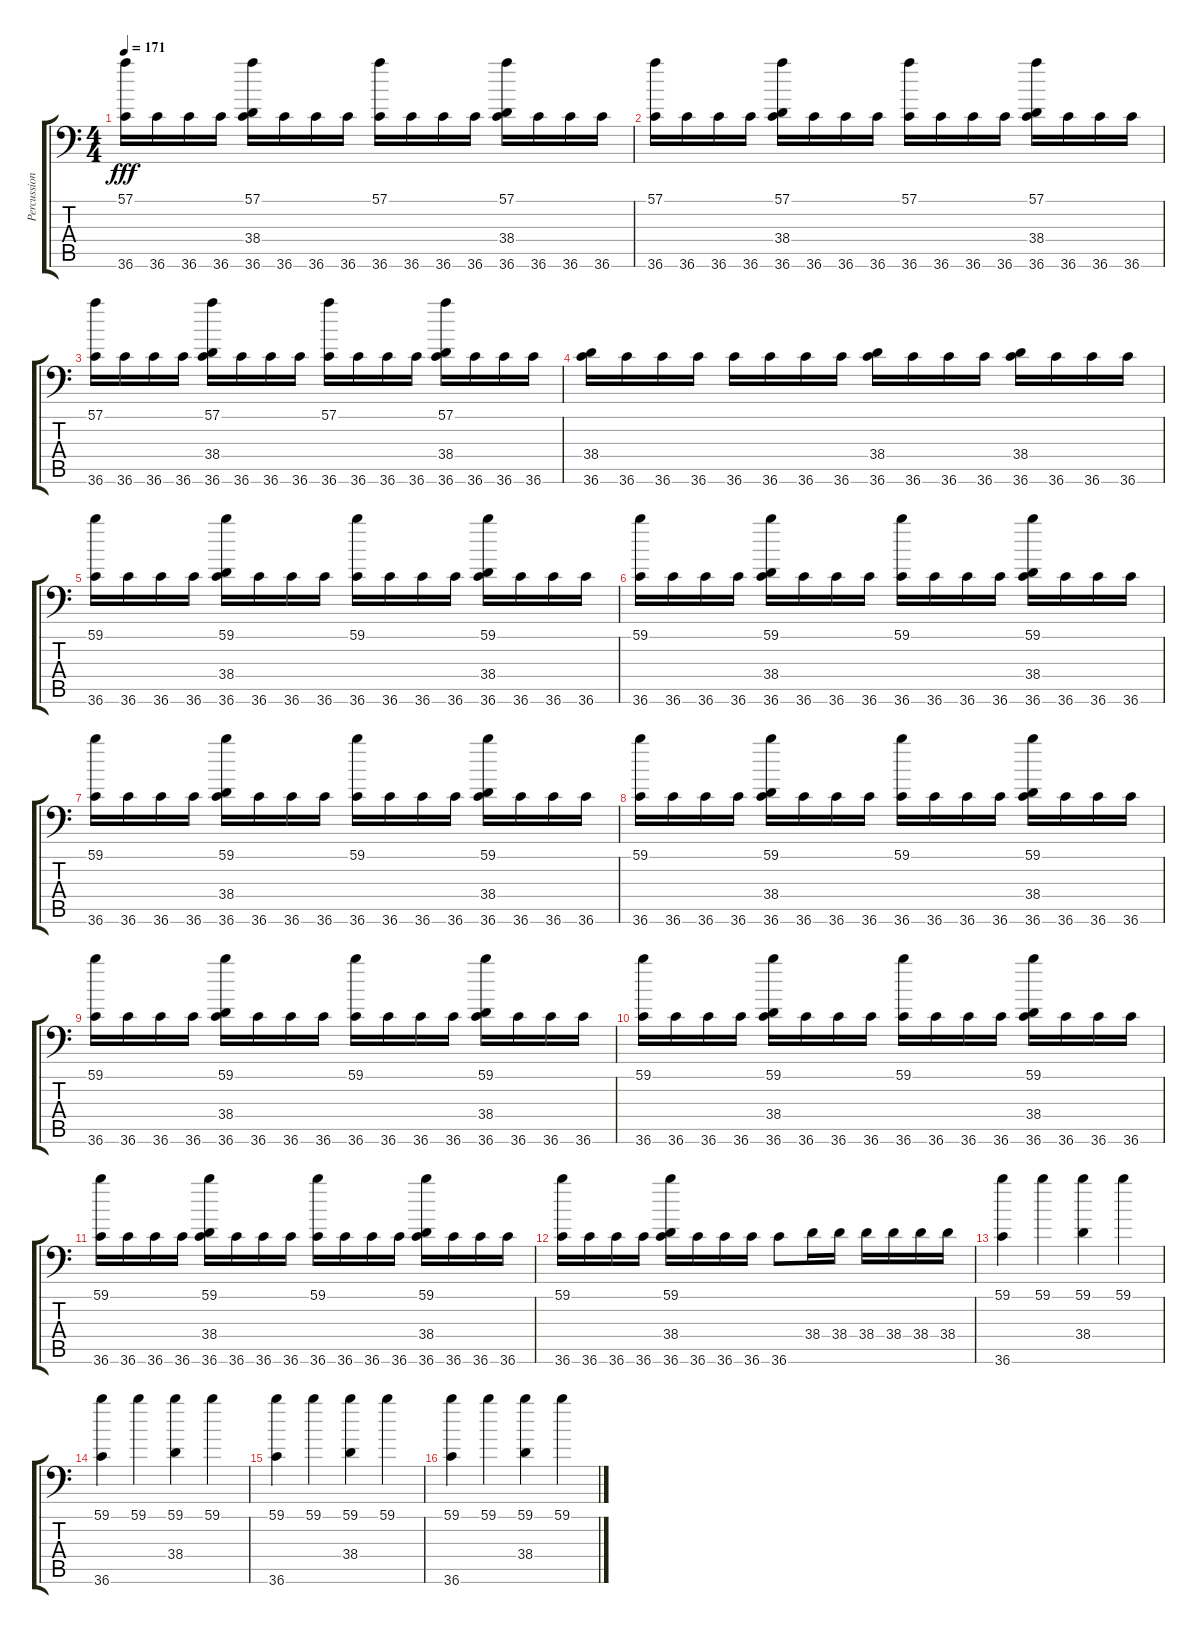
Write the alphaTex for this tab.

\track ("Percussion" "Percussion") {instrument acousticgrandpiano}
\staff {score tabs}
\tuning (C-1 C-1 C-1 C-1 C-1 C-1) {hide}
\ts (4 4)
\tempo 171
\clef f4
\ks c
(57.1 36.6).16{dy fff} 36.6.16 36.6.16 36.6.16 (57.1 38.4 36.6).16 36.6.16 36.6.16 36.6.16 (57.1 36.6).16 36.6.16 36.6.16 36.6.16 (57.1 38.4 36.6).16 36.6.16 36.6.16 36.6.16 |
(57.1 36.6).16 36.6.16 36.6.16 36.6.16 (57.1 38.4 36.6).16 36.6.16 36.6.16 36.6.16 (57.1 36.6).16 36.6.16 36.6.16 36.6.16 (57.1 38.4 36.6).16 36.6.16 36.6.16 36.6.16 |
(57.1 36.6).16 36.6.16 36.6.16 36.6.16 (57.1 38.4 36.6).16 36.6.16 36.6.16 36.6.16 (57.1 36.6).16 36.6.16 36.6.16 36.6.16 (57.1 38.4 36.6).16 36.6.16 36.6.16 36.6.16 |
(38.4 36.6).16 36.6.16 36.6.16 36.6.16 36.6.16 36.6.16 36.6.16 36.6.16 (38.4 36.6).16 36.6.16 36.6.16 36.6.16 (38.4 36.6).16 36.6.16 36.6.16 36.6.16 |
(59.1 36.6).16 36.6.16 36.6.16 36.6.16 (59.1 38.4 36.6).16 36.6.16 36.6.16 36.6.16 (59.1 36.6).16 36.6.16 36.6.16 36.6.16 (59.1 38.4 36.6).16 36.6.16 36.6.16 36.6.16 |
(59.1 36.6).16 36.6.16 36.6.16 36.6.16 (59.1 38.4 36.6).16 36.6.16 36.6.16 36.6.16 (59.1 36.6).16 36.6.16 36.6.16 36.6.16 (59.1 38.4 36.6).16 36.6.16 36.6.16 36.6.16 |
(59.1 36.6).16 36.6.16 36.6.16 36.6.16 (59.1 38.4 36.6).16 36.6.16 36.6.16 36.6.16 (59.1 36.6).16 36.6.16 36.6.16 36.6.16 (59.1 38.4 36.6).16 36.6.16 36.6.16 36.6.16 |
(59.1 36.6).16 36.6.16 36.6.16 36.6.16 (59.1 38.4 36.6).16 36.6.16 36.6.16 36.6.16 (59.1 36.6).16 36.6.16 36.6.16 36.6.16 (59.1 38.4 36.6).16 36.6.16 36.6.16 36.6.16 |
(59.1 36.6).16 36.6.16 36.6.16 36.6.16 (59.1 38.4 36.6).16 36.6.16 36.6.16 36.6.16 (59.1 36.6).16 36.6.16 36.6.16 36.6.16 (59.1 38.4 36.6).16 36.6.16 36.6.16 36.6.16 |
(59.1 36.6).16 36.6.16 36.6.16 36.6.16 (59.1 38.4 36.6).16 36.6.16 36.6.16 36.6.16 (59.1 36.6).16 36.6.16 36.6.16 36.6.16 (59.1 38.4 36.6).16 36.6.16 36.6.16 36.6.16 |
(59.1 36.6).16 36.6.16 36.6.16 36.6.16 (59.1 38.4 36.6).16 36.6.16 36.6.16 36.6.16 (59.1 36.6).16 36.6.16 36.6.16 36.6.16 (59.1 38.4 36.6).16 36.6.16 36.6.16 36.6.16 |
(59.1 36.6).16 36.6.16 36.6.16 36.6.16 (59.1 38.4 36.6).16 36.6.16 36.6.16 36.6.16 36.6.8 38.4.16 38.4.16 38.4.16 38.4.16 38.4.16 38.4.16 |
(59.1 36.6).4 59.1.4 (59.1 38.4).4 59.1.4 |
(59.1 36.6).4 59.1.4 (59.1 38.4).4 59.1.4 |
(59.1 36.6).4 59.1.4 (59.1 38.4).4 59.1.4 |
(59.1 36.6).4 59.1.4 (59.1 38.4).4 59.1.4
